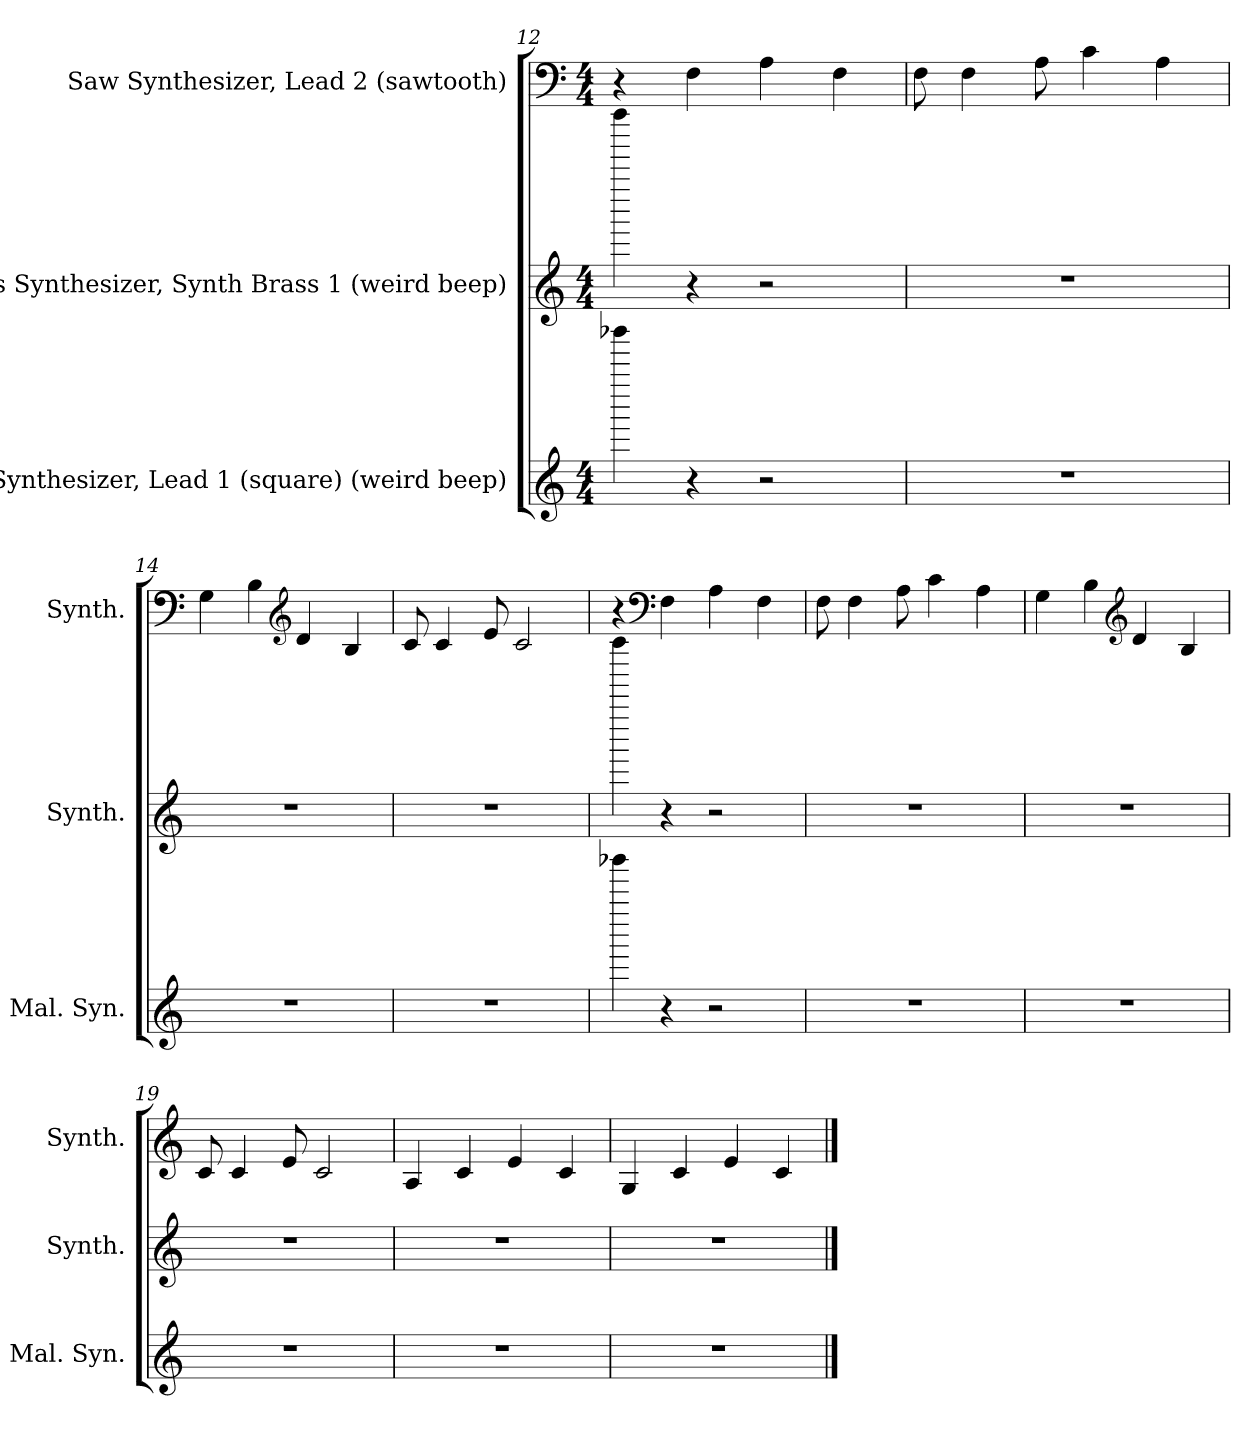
**kern	**kern	**kern
*part3	*part2	*part1
*staff3	*staff2	*staff1
*I"Mallet Synthesizer, Lead 1 (square) (weird beep)	*I"Brass Synthesizer, Synth Brass 1 (weird beep)	*I"Saw Synthesizer, Lead 2 (sawtooth)
*I'Mal. Syn.	*I'Synth.	*I'Synth.
*clefG2	*clefG2	*clefF4
*k[]	*k[]	*k[]
*M4/4	*M4/4	*M4/4
=12	=12	=12
4bbbbb-X\	4ffffff\	4r
4r	4r	4F\
2r	2r	4A\
.	.	4F\
=13	=13	=13
1r	1r	8F\
.	.	4F\
.	.	8A\
.	.	4c\
.	.	4A\
=14	=14	=14
1r	1r	4G\
.	.	4B\
*	*	*clefG2
.	.	4d/
.	.	4B/
=15	=15	=15
1r	1r	8c/
.	.	4c/
.	.	8e/
.	.	2c/
=16	=16	=16
4bbbbb-X\	4ffffff\	4r
*	*	*clefF4
4r	4r	4F\
2r	2r	4A\
.	.	4F\
=17	=17	=17
1r	1r	8F\
.	.	4F\
.	.	8A\
.	.	4c\
.	.	4A\
!!LO:PB:g=z
=18	=18	=18
1r	1r	4G\
.	.	4B\
*	*	*clefG2
.	.	4d/
.	.	4B/
=19	=19	=19
1r	1r	8c/
.	.	4c/
.	.	8e/
.	.	2c/
=20	=20	=20
1r	1r	4A/
.	.	4c/
.	.	4e/
.	.	4c/
=21	=21	=21
1r	1r	4G/
.	.	4c/
.	.	4e/
.	.	4c/
==	==	==
*-	*-	*-
